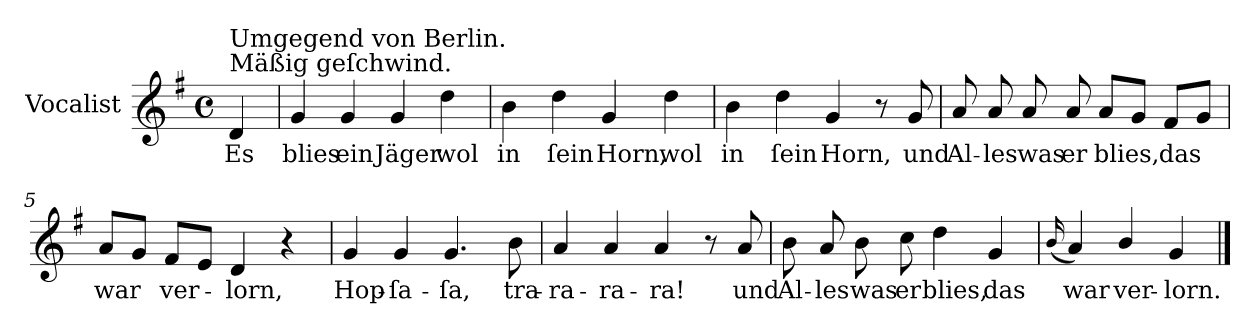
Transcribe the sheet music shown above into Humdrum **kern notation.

**kern	**text
*part1	*part1
*staff1	*staff1
*I"Vocalist	*
*k[f#]	*
*G:	*
*M4/4	*
*met(c)	*
=	=
!LO:TX:a:t=Mäßig geſchwind.	!
!LO:TX:a:t=Umgegend von Berlin.	!
4d	Es
=1	=1
4g	blies
4g	ein
4g	Jäger
4dd	wol
=2	=2
4b	in
4dd	ſein
4g	Horn,
4dd	wol
=3	=3
4b	in
4dd	ſein
4g	Horn,
8r	.
8g	und
=4	=4
8a	Al-
8a	-les
8a	was
8a	er
8aL	blies,
8gJ	.
8f#L	das
8gJ	.
=5	=5
8aL	war
8gJ	.
8f#L	ver-
8eJ	.
4d	-lorn,
4r	.
=6	=6
4g	Hop-
4g	-ſa-
4.g	-ſa,
8b	tra-
=7	=7
4a	-ra-
4a	-ra-
4a	-ra!
8r	.
8a	und
=8	=8
8b	Al-
8a	-les
8b	was
8cc	er
4dd	blies,
4g	das
=9	=9
(16qqb	.
4a)	war
4b/	ver-
4g	-lorn.
==	==
*-	*-
